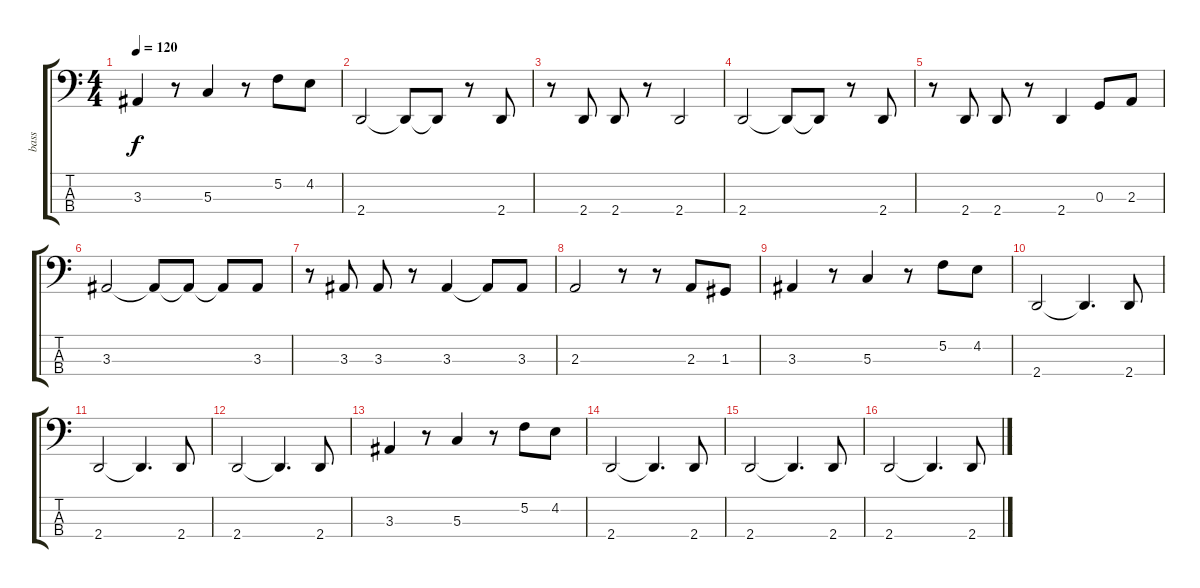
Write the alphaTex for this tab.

\track ("bass" "bass") {instrument electricbasspick}
\staff {score tabs}
\tuning (F2 C2 G1 C1) {hide}
\ts (4 4)
\tempo 120
\clef f4
\ks c
3.3.4{dy f} r.8 5.3.4 r.8 5.2.8 4.2.8 |
2.4.2 2.4{t}.8 2.4{t}.8 r.8 2.4.8 |
r.8 2.4.8 2.4.8 r.8 2.4.2 |
2.4.2 2.4{t}.8 2.4{t}.8 r.8 2.4.8 |
r.8 2.4.8 2.4.8 r.8 2.4.4 0.3.8 2.3.8 |
3.3.2 3.3{t}.8 3.3{t}.8 3.3{t}.8 3.3.8 |
r.8 3.3.8 3.3.8 r.8 3.3.4 3.3{t}.8 3.3.8 |
2.3.2 r.8 r.8 2.3.8 1.3.8 |
3.3.4 r.8 5.3.4 r.8 5.2.8 4.2.8 |
2.4.2 2.4{t}.4{d} 2.4.8 |
2.4.2 2.4{t}.4{d} 2.4.8 |
2.4.2 2.4{t}.4{d} 2.4.8 |
3.3.4 r.8 5.3.4 r.8 5.2.8 4.2.8 |
2.4.2 2.4{t}.4{d} 2.4.8 |
2.4.2 2.4{t}.4{d} 2.4.8 |
2.4.2 2.4{t}.4{d} 2.4.8
